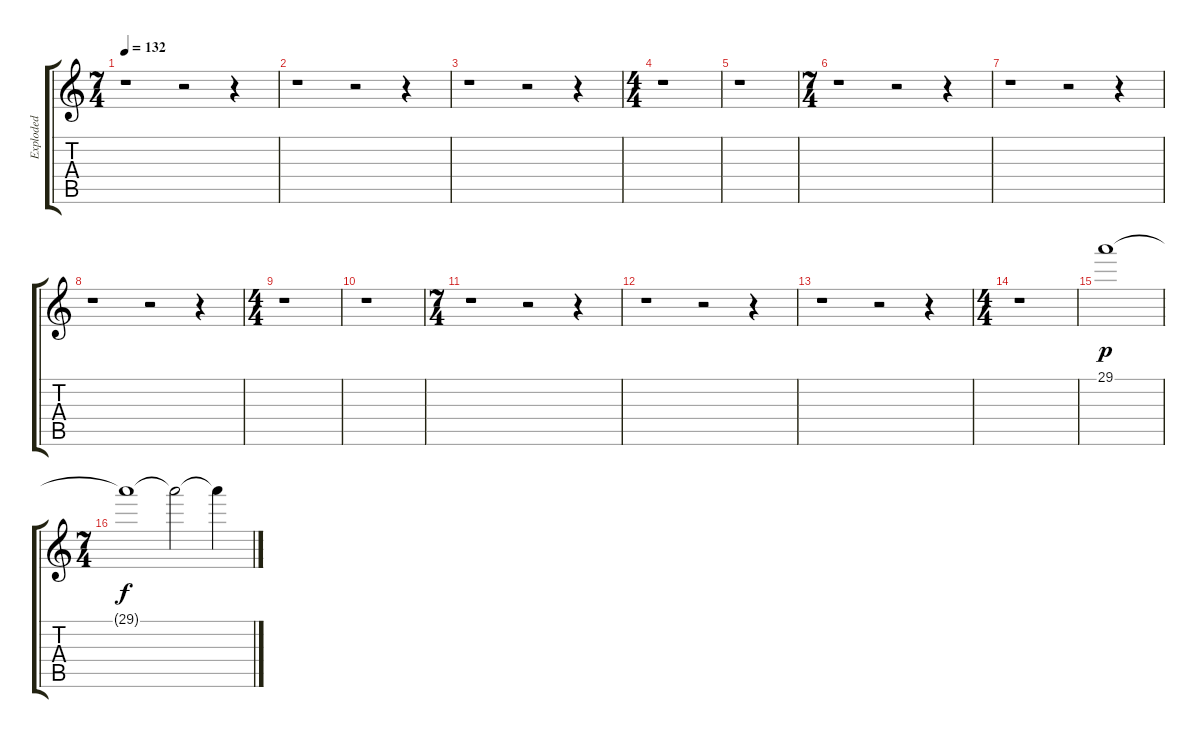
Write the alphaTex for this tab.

\track ("Exploded" "Exploded") {instrument pad8sweep}
\staff {score tabs}
\tuning (E4 B3 G3 D3 A2 E2) {hide}
\ts (7 4)
\tempo 132
\clef g2
\ks c
r.1{dy p} r.2 r.4 |
r.1 r.2 r.4 |
r.1 r.2 r.4 |
\ts (4 4)
r.1 |
r.1 |
\ts (7 4)
r.1 r.2 r.4 |
r.1 r.2 r.4 |
r.1 r.2 r.4 |
\ts (4 4)
r.1 |
r.1 |
\ts (7 4)
r.1 r.2 r.4 |
r.1 r.2 r.4 |
r.1 r.2 r.4 |
\ts (4 4)
r.1 |
29.1.1 |
\ts (7 4)
29.1{t}.1{dy f} 29.1{t}.2 29.1{t}.4
